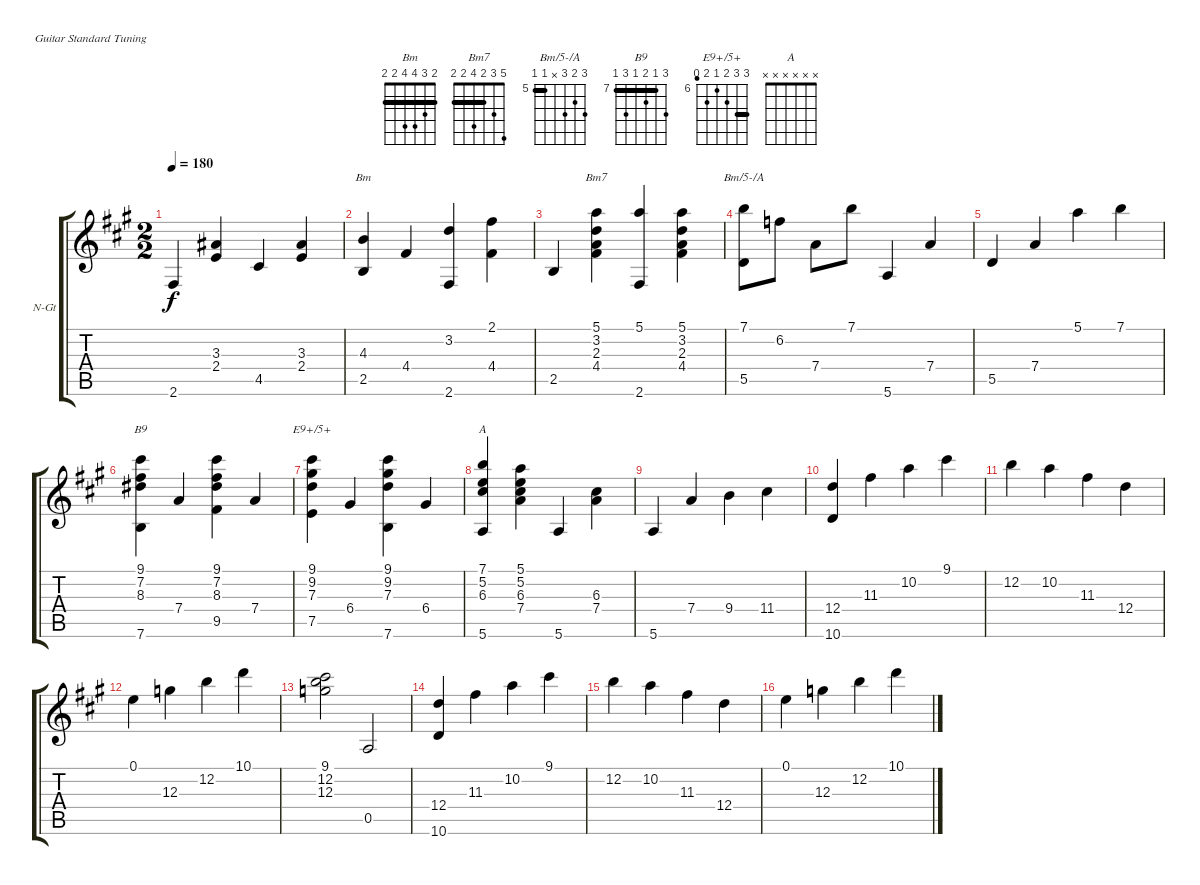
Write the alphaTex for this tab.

\bracketExtendMode groupsimilarinstruments
\firstSystemTrackNameOrientation horizontal
\otherSystemsTrackNameOrientation horizontal
\track ("gtr" "N-Gt") {instrument acousticguitarnylon}
\staff {score tabs}
\tuning (E4 B3 G3 D3 A2 E2)
\chord ("Bm" 2 3 4 4 2 2) {barre (2 2)}
\chord ("Bm7" 5 3 2 4 2 2) {barre (2 2)}
\chord ("Bm/5-/A" 7 6 7 x 5 5) {firstfret 5 barre 5}
\chord ("B9" 9 7 8 7 9 7) {firstfret 7 barre (7 7)}
\chord ("E9+/5+" 8 8 7 6 7 5) {firstfret 6 barre 8}
\chord ("A" x x x x x x)
\ts (2 2)
\tempo 180
\clef g2
\ks a
2.6.4{dy f} (3.3 2.4).4 4.5.4 (3.3 2.4).4 |
(4.3 2.5).4{ch "Bm"} 4.4.4 (3.2 2.6).4 (2.1 4.4).4 |
2.5.4 (5.1 3.2 2.3 4.4).4{ch "Bm7"} (5.1 2.6).4 (5.1 3.2 2.3 4.4).4 |
(7.1 5.5).8{ch "Bm/5-/A"} 6.2.8 7.4.8 7.1.8 5.6.4 7.4.4 |
5.5.4 7.4.4 5.1.4 7.1.4 |
(9.1 7.2 8.3 7.6).4{ch "B9"} 7.4.4 (9.1 7.2 8.3 9.5).4 7.4.4 |
(9.1 9.2 7.3 7.5).4{ch "E9+/5+"} 6.4.4 (9.1 9.2 7.3 7.6).4 6.4.4 |
(7.1 5.2 6.3 5.6).4{ch "A"} (5.1 5.2 6.3 7.4).4 5.6.4 (6.3 7.4).4 |
5.6.4 7.4.4 9.4.4 11.4.4 |
(12.4 10.6).4 11.3.4 10.2.4 9.1.4 |
12.2.4 10.2.4 11.3.4 12.4.4 |
0.1.4 12.3.4 12.2.4 10.1.4 |
(9.1 12.2 12.3).2 0.5.2 |
(12.4 10.6).4 11.3.4 10.2.4 9.1.4 |
12.2.4 10.2.4 11.3.4 12.4.4 |
0.1.4 12.3.4 12.2.4 10.1.4
